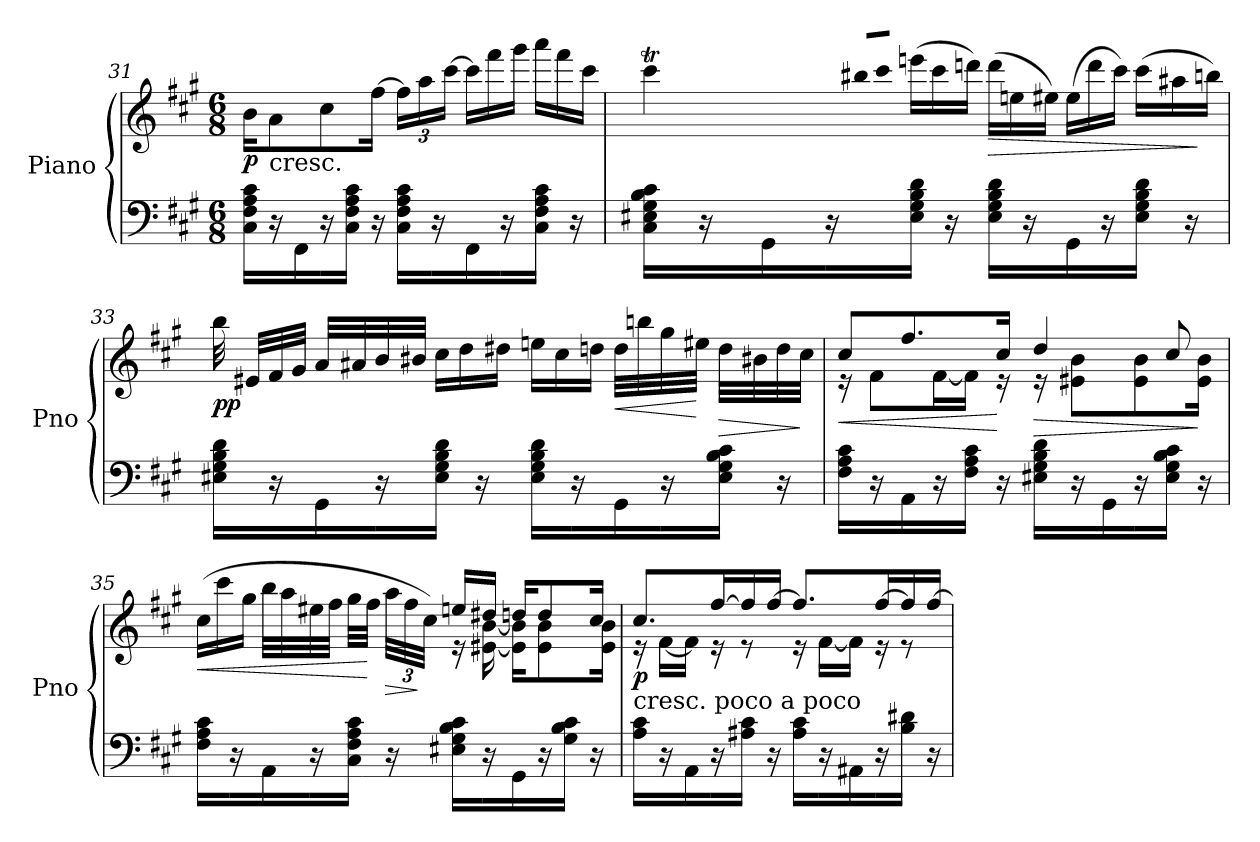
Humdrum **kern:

**kern	**kern	**dynam
*part1	*part1	*part1
*staff2	*staff1	*staff1/2
*I"Piano	*	*
*I'Pno	*	*
*clefF4	*clefG2	*
*k[f#c#g#]	*k[f#c#g#]	*
*A:	*A:	*
*M6/8	*M6/8	*
=31	=31	=31
*^	*	*
!	!	!	!LO:DY:b
16ryy	16C#\ 16F#\ 16A\ 16c#\LL	16b\KL	p
!	!	!LO:TX:b:t=cresc.	!
16r	16ryy	8a\	.
16ryy	16FF#\	.	.
16r	16ryy	8cc#\	.
16ryy	16C#\ 16F#\ 16A\ 16c#\JJ	.	.
16r	16ryy	[16ff#\Jk	.
*	*	*Xbrackettup	*
16ryy	16C#\ 16F#\ 16A\ 16c#\LL	24ff#\LL]	.
.	.	24aa\	.
16r	16ryy	.	.
.	.	[24ccc#\JJ	.
*	*	*Xtuplet	*
16ryy	16FF#\	24ccc#\LL]	.
.	.	24fff#\	.
16r	16ryy	.	.
.	.	24ggg#\JJ	.
16ryy	16C#\ 16F#\ 16A\ 16c#\JJ	24aaa\LL	.
.	.	24fff#\	.
16r	16ryy	.	.
.	.	24ccc#\JJ	.
!!LO:LB:g=z
=32	=32	=32	=32
*	*	*^	*
16ryy	16C#\ 16E#X\ 16G#\ 16B\ 16c#\LL	4ccc#t\	1920%43ryy	.
!	!	!	!LO:N:vis=16	!
.	.	.	1920%43dddyy	.
!	!	!	!LO:N:vis=16	!
.	.	.	1920%43ccc#yy	.
16r	16ryy	.	.	.
!	!	!	!LO:N:vis=16	!
.	.	.	1920%43dddyy	.
!	!	!	!LO:N:vis=16	!
.	.	.	1920%43ccc#yy	.
!	!	!	!LO:N:vis=16	!
.	.	.	1920%43dddyy	.
16ryy	16GG#\	.	.	.
!	!	!	!LO:N:vis=16	!
.	.	.	1920%43ccc#yy	.
!	!	!	!LO:N:vis=16	!
.	.	.	1920%43dddyy	.
!	!	!	!LO:N:vis=16	!
.	.	.	1920%43ccc#TTTyy	.
16r	16ryy	.	.	.
!	!	!	!LO:N:vis=16	!
.	.	.	1920%43bb#X/LL	.
!	!	!	!LO:N:vis=16	!
.	.	.	1920%43ccc#/JJ	.
.	.	.	1920%967ryy	.
16ryy	16E#\ 16G#\ 16B\ 16d\JJ	(24eeen\LL	.	.
.	.	24ccc#\	.	.
16r	16ryy	.	.	.
.	.	24ddd\JJ)	.	.
!	!	!	!	!LO:HP:b
16ryy	16E#\ 16G#\ 16B\ 16d\LL	(24ddd\LL	.	>
.	.	24een\	.	.
16r	16ryy	.	.	.
.	.	24ee#X\JJ)	.	.
16ryy	16GG#\	(24ee#\LL	.	.
.	.	24ddd\	.	.
16r	16ryy	.	.	.
.	.	24ccc#\JJ)	.	.
16ryy	16E#\ 16G#\ 16B\ 16d\JJ	(24ccc#\LL	.	.
.	.	24aa#X\	.	.
16r	16ryy	.	.	.
.	.	24bbn\JJ)	.	]
*	*	*v	*v	*
=33	=33	=33	=33
!	!	!	!LO:DY:b
16ryy	16E#X\ 16G#\ 16B\ 16d\LL	32bb\	pp
.	.	32e#X/LLL	.
16r	16ryy	32f#/	.
.	.	32g#/JJJ	.
16ryy	16GG#\	32a/LLL	.
.	.	32a#X/	.
16r	16ryy	32b/	.
.	.	32b#X/JJJ	.
16ryy	16E#\ 16G#\ 16B\ 16d\JJ	24cc#\LL	.
.	.	24dd\	.
16r	16ryy	.	.
.	.	24dd#X\JJ	.
16ryy	16E#\ 16G#\ 16B\ 16d\LL	24een\LL	.
.	.	24cc#\	.
16r	16ryy	.	.
.	.	24ddn\JJ	.
!	!	!	!LO:HP:b
16ryy	16GG#\	32dd\LLL	<
.	.	32bbn\	.
16r	16ryy	32gg#\	.
.	.	32ee#X\JJJ	[
!	!	!	!LO:HP:b
16ryy	16E#\ 16G#\ 16B\ 16c#\JJ	32dd\LLL	>
.	.	32b#X\	.
16r	16ryy	32dd\	.
.	.	32cc#\JJJ	]
!!LO:LB:g=z
=34	=34	=34	=34
!	!	!	!LO:HP:b
*	*	*^	*
16ryy	16F#\ 16A\ 16c#\LL	8cc#/L	16re	<
16r	16ryy	.	8f#\L	.
16ryy	16AA\	8.ff#/	.	.
16r	16ryy	.	[16f#\L	.
16ryy	16F#\ 16A\ 16c#\JJ	.	16f#\JJ]	.
16r	16ryy	16cc#/Jk	16re	[
!	!	!	!	!LO:HP:b
16ryy	16E#X\ 16G#\ 16B\ 16d\LL	4dd/	16re	>
16r	16ryy	.	8e#X\ 8b\L	.
16ryy	16GG#\	.	.	.
16r	16ryy	.	8e#\ 8b\	.
16ryy	16E#\ 16G#\ 16B\ 16c#\JJ	8cc#/	.	.
16r	16ryy	.	16e#\ 16b\Jk	]
=35	=35	=35	=35	=35
!	!	!	!	!LO:HP:b
16ryy	16F#\ 16A\ 16c#\LL	(24cc#\LL	4.ryy	<
.	.	24ccc#\	.	.
16r	16ryy	.	.	.
.	.	24gg#\JJ	.	.
16ryy	16AA\	32bb\LLL	.	.
.	.	32aa\	.	.
16r	16ryy	32ee#X\	.	.
.	.	32ff#\JJJ	.	.
16ryy	16C#\ 16F#\ 16A\ 16c#\JJ	32gg#\LLL	.	.
.	.	32ff#\JJJ	.	[
*	*	*tuplet	*	*
!	!	!	!	!LO:HP:b
16r	16ryy	48aa\LLL	.	>
.	.	48ff#\	.	.
.	.	48cc#\JJJ)	.	]
16ryy	16E#X\ 16G#\ 16B\ 16c#\LL	16een/LL	16re	.
16r	16ryy	16dd#X/JJ	[16e#X\ [16b\	.
16ryy	16GG#\	16ddn/KL	16e#\] 16b\]KL	.
16r	16ryy	8dd/	8e#\ 8b\	.
16ryy	16G#\ 16B\ 16c#\JJ	.	.	.
16r	16ryy	16cc#/Jk	16e#\ 16b\Jk	.
!!LO:LB:g=z	!!
=36	=36	=36	=36	=36
!	!	!LO:TX:b:t=cresc. poco a poco	!	!
!	!	!	!	!LO:DY:b
16ryy	16A\ 16c#\LL	8.cc#/L	16re	p
16r	16ryy	.	[16f#\LL	.
16ryy	16AA\	.	16f#\JJ]	.
16r	16ryy	[16ff#/L	16re	.
16ryy	16A#X\ 16c#\JJ	16ff#/]	8re	.
16r	16ryy	[16ff#/JJ	.	.
16ryy	16A#\ 16c#\LL	8.ff#/L]	16re	.
16r	16ryy	.	[16f#\LL	.
16ryy	16AA#X\	.	16f#\JJ]	.
16r	16ryy	[16ff#/L	16re	.
16ryy	16B\ 16d#X\JJ	16ff#/]	8re	.
16r	16ryy	[16ff#/JJ	.	.
*v	*v	*	*	*
*	*v	*v	*
=	=	=
*-	*-	*-
